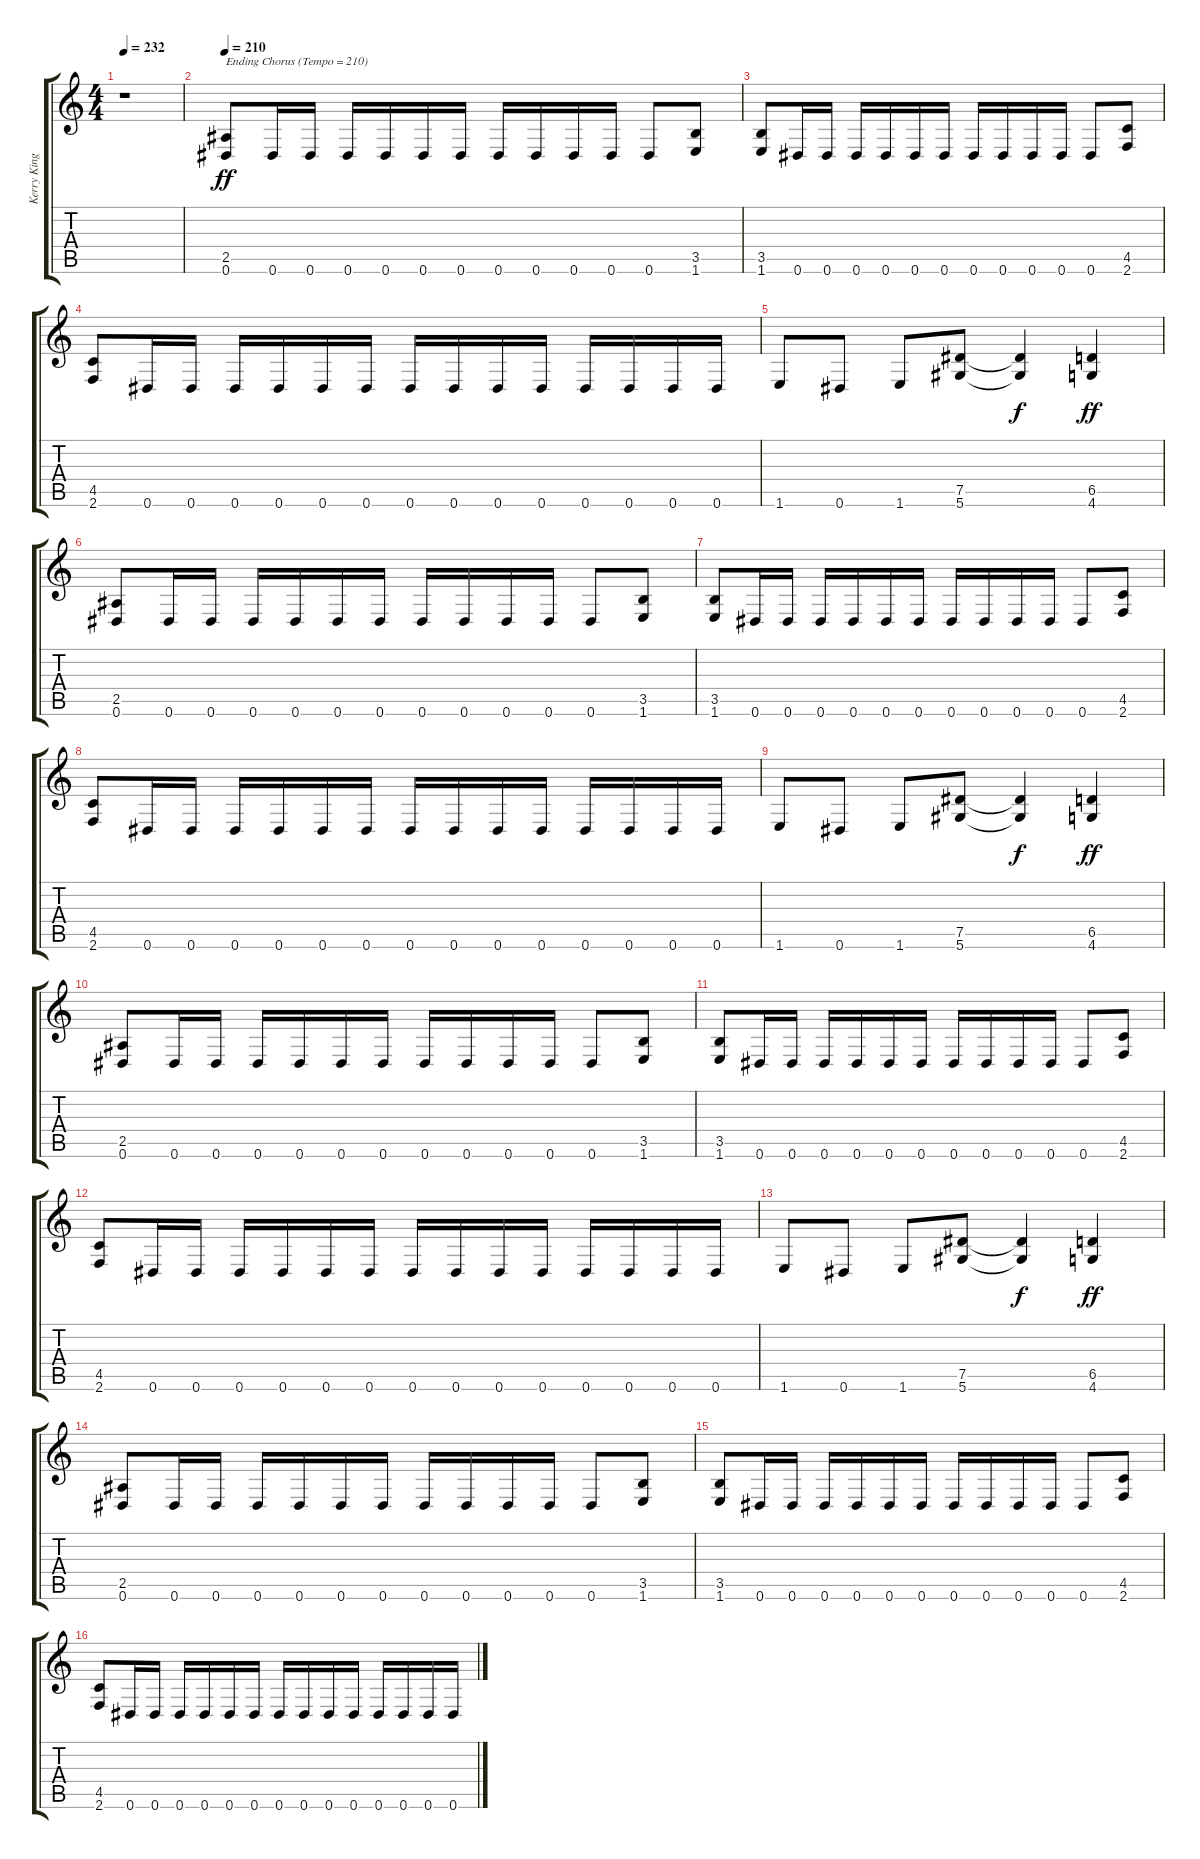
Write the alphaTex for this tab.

\track ("Kerry King" "Kerry King") {instrument distortionguitar}
\staff {score tabs}
\tuning (Eb4 Bb3 Gb3 Db3 Ab2 Eb2) {hide}
\ts (4 4)
\tempo 232
\clef g2
\ks c
r.1{dy f} |
\tempo 210
(2.5 0.6).8{txt "Ending Chorus (Tempo = 210)" dy ff volume 14} 0.6.16 0.6.16 0.6.16 0.6.16 0.6.16 0.6.16 0.6.16 0.6.16 0.6.16 0.6.16 0.6.8 (3.5 1.6).8 |
(3.5 1.6).8 0.6.16 0.6.16 0.6.16 0.6.16 0.6.16 0.6.16 0.6.16 0.6.16 0.6.16 0.6.16 0.6.8 (4.5 2.6).8 |
(4.5 2.6).8 0.6.16 0.6.16 0.6.16 0.6.16 0.6.16 0.6.16 0.6.16 0.6.16 0.6.16 0.6.16 0.6.16 0.6.16 0.6.16 0.6.16 |
1.6.8 0.6.8 1.6.8 (7.5 5.6).8 (7.5{t} 5.6{t}).4{dy f} (6.5 4.6).4{dy ff} |
(2.5 0.6).8 0.6.16 0.6.16 0.6.16 0.6.16 0.6.16 0.6.16 0.6.16 0.6.16 0.6.16 0.6.16 0.6.8 (3.5 1.6).8 |
(3.5 1.6).8 0.6.16 0.6.16 0.6.16 0.6.16 0.6.16 0.6.16 0.6.16 0.6.16 0.6.16 0.6.16 0.6.8 (4.5 2.6).8 |
(4.5 2.6).8 0.6.16 0.6.16 0.6.16 0.6.16 0.6.16 0.6.16 0.6.16 0.6.16 0.6.16 0.6.16 0.6.16 0.6.16 0.6.16 0.6.16 |
1.6.8 0.6.8 1.6.8 (7.5 5.6).8 (7.5{t} 5.6{t}).4{dy f} (6.5 4.6).4{dy ff} |
(2.5 0.6).8 0.6.16 0.6.16 0.6.16 0.6.16 0.6.16 0.6.16 0.6.16 0.6.16 0.6.16 0.6.16 0.6.8 (3.5 1.6).8 |
(3.5 1.6).8 0.6.16 0.6.16 0.6.16 0.6.16 0.6.16 0.6.16 0.6.16 0.6.16 0.6.16 0.6.16 0.6.8 (4.5 2.6).8 |
(4.5 2.6).8 0.6.16 0.6.16 0.6.16 0.6.16 0.6.16 0.6.16 0.6.16 0.6.16 0.6.16 0.6.16 0.6.16 0.6.16 0.6.16 0.6.16 |
1.6.8 0.6.8 1.6.8 (7.5 5.6).8 (7.5{t} 5.6{t}).4{dy f} (6.5 4.6).4{dy ff} |
(2.5 0.6).8 0.6.16 0.6.16 0.6.16 0.6.16 0.6.16 0.6.16 0.6.16 0.6.16 0.6.16 0.6.16 0.6.8 (3.5 1.6).8 |
(3.5 1.6).8 0.6.16 0.6.16 0.6.16 0.6.16 0.6.16 0.6.16 0.6.16 0.6.16 0.6.16 0.6.16 0.6.8 (4.5 2.6).8 |
(4.5 2.6).8 0.6.16 0.6.16 0.6.16 0.6.16 0.6.16 0.6.16 0.6.16 0.6.16 0.6.16 0.6.16 0.6.16 0.6.16 0.6.16 0.6.16
